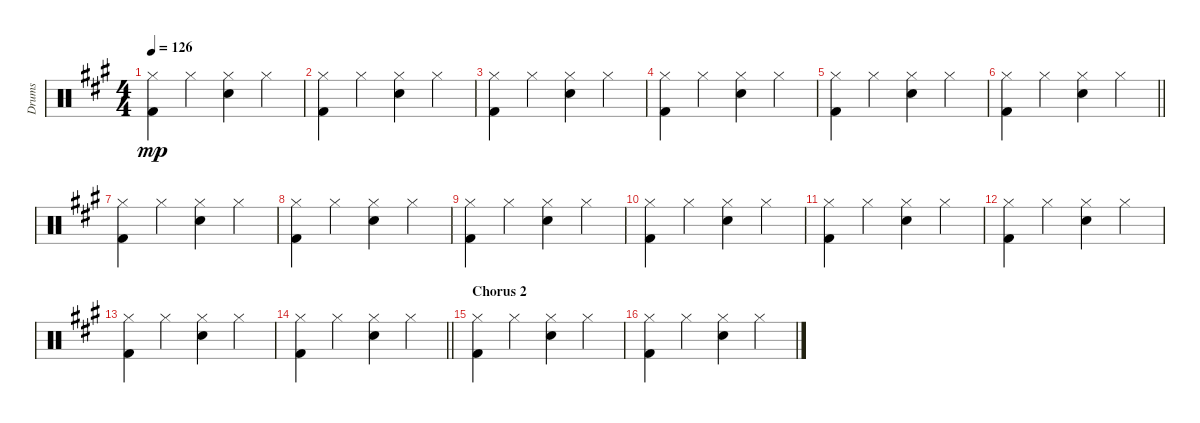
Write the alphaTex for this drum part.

\track ("Drums" "Drums") {instrument percussion}
\staff {score}
\articulation defaults
\ts (4 4)
\tempo 126
\clef neutral
\ks a
("Hi-Hat (closed)" "Kick (hit) 2").4{dy mp} "Hi-Hat (closed)".4 ("Hi-Hat (closed)" "Snare (hit) 2").4 "Hi-Hat (closed)".4 |
("Hi-Hat (closed)" "Kick (hit) 2").4 "Hi-Hat (closed)".4 ("Hi-Hat (closed)" "Snare (hit) 2").4 "Hi-Hat (closed)".4 |
("Hi-Hat (closed)" "Kick (hit) 2").4 "Hi-Hat (closed)".4 ("Hi-Hat (closed)" "Snare (hit) 2").4 "Hi-Hat (closed)".4 |
("Hi-Hat (closed)" "Kick (hit) 2").4 "Hi-Hat (closed)".4 ("Hi-Hat (closed)" "Snare (hit) 2").4 "Hi-Hat (closed)".4 |
("Hi-Hat (closed)" "Kick (hit) 2").4 "Hi-Hat (closed)".4 ("Hi-Hat (closed)" "Snare (hit) 2").4 "Hi-Hat (closed)".4 |
\barLineRight lightlight
("Hi-Hat (closed)" "Kick (hit) 2").4 "Hi-Hat (closed)".4 ("Hi-Hat (closed)" "Snare (hit) 2").4 "Hi-Hat (closed)".4 |
("Hi-Hat (closed)" "Kick (hit) 2").4 "Hi-Hat (closed)".4 ("Hi-Hat (closed)" "Snare (hit) 2").4 "Hi-Hat (closed)".4 |
("Hi-Hat (closed)" "Kick (hit) 2").4 "Hi-Hat (closed)".4 ("Hi-Hat (closed)" "Snare (hit) 2").4 "Hi-Hat (closed)".4 |
("Hi-Hat (closed)" "Kick (hit) 2").4 "Hi-Hat (closed)".4 ("Hi-Hat (closed)" "Snare (hit) 2").4 "Hi-Hat (closed)".4 |
("Hi-Hat (closed)" "Kick (hit) 2").4 "Hi-Hat (closed)".4 ("Hi-Hat (closed)" "Snare (hit) 2").4 "Hi-Hat (closed)".4 |
("Hi-Hat (closed)" "Kick (hit) 2").4 "Hi-Hat (closed)".4 ("Hi-Hat (closed)" "Snare (hit) 2").4 "Hi-Hat (closed)".4 |
("Hi-Hat (closed)" "Kick (hit) 2").4 "Hi-Hat (closed)".4 ("Hi-Hat (closed)" "Snare (hit) 2").4 "Hi-Hat (closed)".4 |
("Hi-Hat (closed)" "Kick (hit) 2").4 "Hi-Hat (closed)".4 ("Hi-Hat (closed)" "Snare (hit) 2").4 "Hi-Hat (closed)".4 |
\barLineRight lightlight
("Hi-Hat (closed)" "Kick (hit) 2").4 "Hi-Hat (closed)".4 ("Hi-Hat (closed)" "Snare (hit) 2").4 "Hi-Hat (closed)".4 |
\section ("" "Chorus 2")
("Hi-Hat (closed)" "Kick (hit) 2").4 "Hi-Hat (closed)".4 ("Hi-Hat (closed)" "Snare (hit) 2").4 "Hi-Hat (closed)".4 |
("Hi-Hat (closed)" "Kick (hit) 2").4 "Hi-Hat (closed)".4 ("Hi-Hat (closed)" "Snare (hit) 2").4 "Hi-Hat (closed)".4
